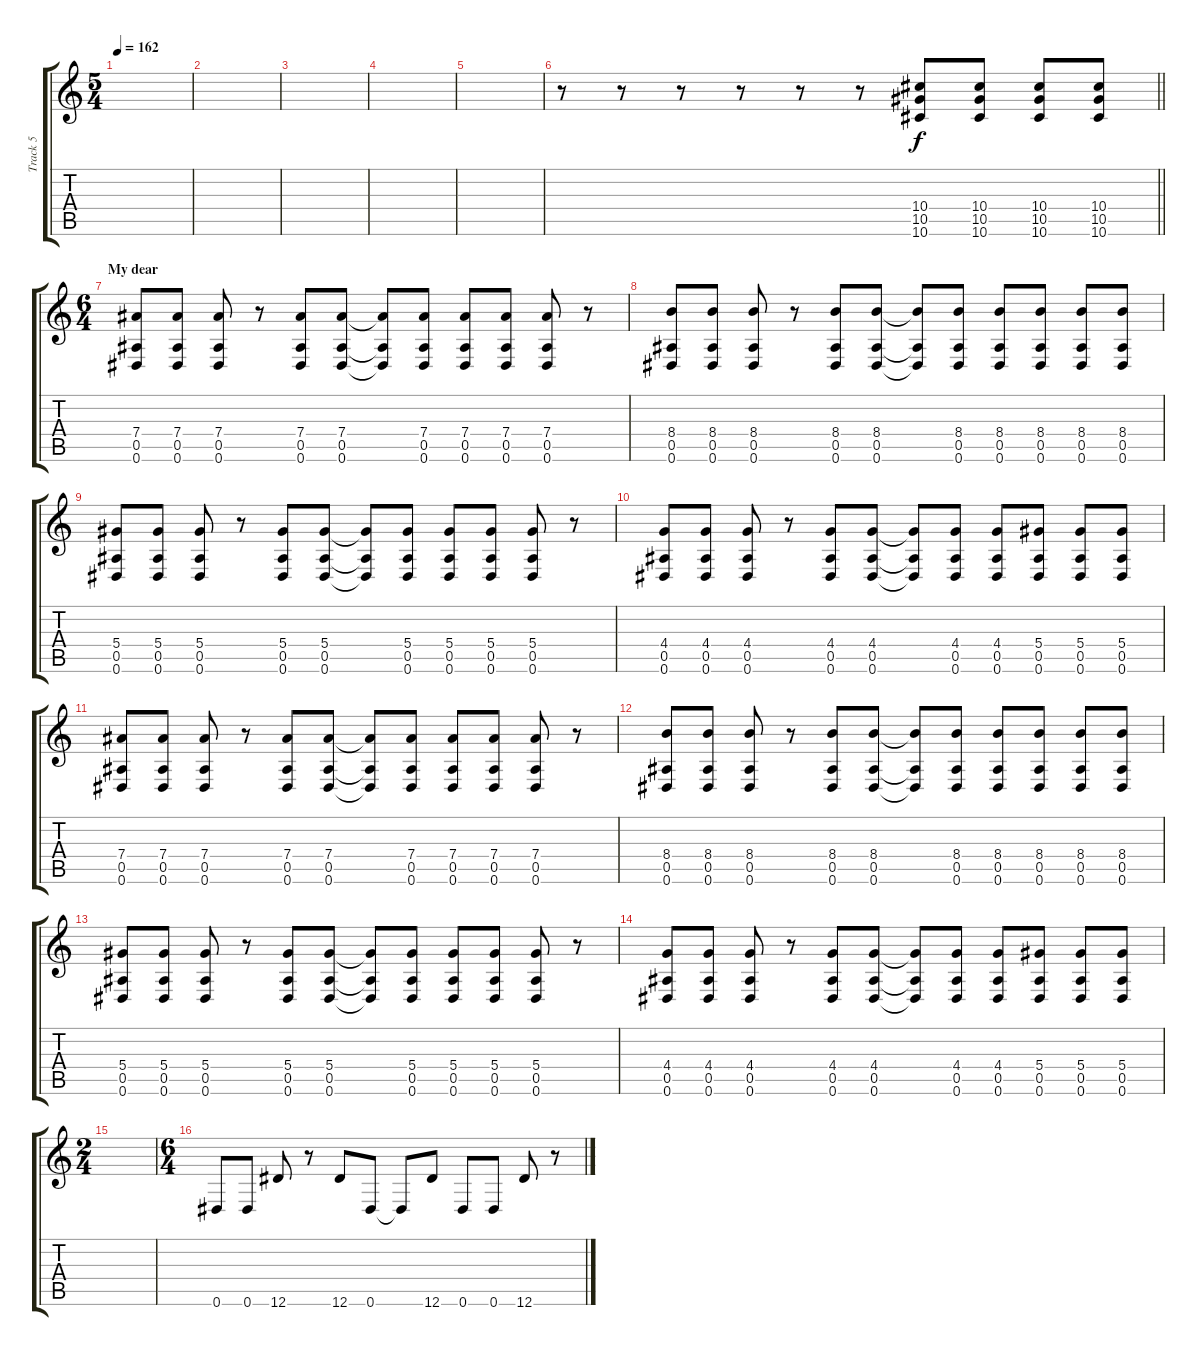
\track ("Track 5" "Track 5") {instrument distortionguitar}
\staff {score tabs}
\tuning (F4 C4 Ab3 Eb3 Bb2 Eb2) {hide}
\ts (5 4)
\tempo 162
\clef g2
\ks c
|
|
|
|
|
\barLineRight lightlight
r.8 r.8 r.8 r.8 r.8 r.8 (10.4 10.5 10.6).8 (10.4 10.5 10.6).8 (10.4 10.5 10.6).8 (10.4 10.5 10.6).8 |
\ts (6 4)
\section ("" "My dear")
(7.4 0.5 0.6).8 (7.4 0.5 0.6).8 (7.4 0.5 0.6).8 r.8 (7.4 0.5 0.6).8 (7.4 0.5 0.6).8 (7.4{t} 0.5{t} 0.6{t}).8 (7.4 0.5 0.6).8 (7.4 0.5 0.6).8 (7.4 0.5 0.6).8 (7.4 0.5 0.6).8 r.8 |
(8.4 0.5 0.6).8 (8.4 0.5 0.6).8 (8.4 0.5 0.6).8 r.8 (8.4 0.5 0.6).8 (8.4 0.5 0.6).8 (8.4{t} 0.5{t} 0.6{t}).8 (8.4 0.5 0.6).8 (8.4 0.5 0.6).8 (8.4 0.5 0.6).8 (8.4 0.5 0.6).8 (8.4 0.5 0.6).8 |
(5.4 0.5 0.6).8 (5.4 0.5 0.6).8 (5.4 0.5 0.6).8 r.8 (5.4 0.5 0.6).8 (5.4 0.5 0.6).8 (5.4{t} 0.5{t} 0.6{t}).8 (5.4 0.5 0.6).8 (5.4 0.5 0.6).8 (5.4 0.5 0.6).8 (5.4 0.5 0.6).8 r.8 |
(4.4 0.5 0.6).8 (4.4 0.5 0.6).8 (4.4 0.5 0.6).8 r.8 (4.4 0.5 0.6).8 (4.4 0.5 0.6).8 (4.4{t} 0.5{t} 0.6{t}).8 (4.4 0.5 0.6).8 (4.4 0.5 0.6).8 (5.4 0.5 0.6).8 (5.4 0.5 0.6).8 (5.4 0.5 0.6).8 |
(7.4 0.5 0.6).8 (7.4 0.5 0.6).8 (7.4 0.5 0.6).8 r.8 (7.4 0.5 0.6).8 (7.4 0.5 0.6).8 (7.4{t} 0.5{t} 0.6{t}).8 (7.4 0.5 0.6).8 (7.4 0.5 0.6).8 (7.4 0.5 0.6).8 (7.4 0.5 0.6).8 r.8 |
(8.4 0.5 0.6).8 (8.4 0.5 0.6).8 (8.4 0.5 0.6).8 r.8 (8.4 0.5 0.6).8 (8.4 0.5 0.6).8 (8.4{t} 0.5{t} 0.6{t}).8 (8.4 0.5 0.6).8 (8.4 0.5 0.6).8 (8.4 0.5 0.6).8 (8.4 0.5 0.6).8 (8.4 0.5 0.6).8 |
(5.4 0.5 0.6).8 (5.4 0.5 0.6).8 (5.4 0.5 0.6).8 r.8 (5.4 0.5 0.6).8 (5.4 0.5 0.6).8 (5.4{t} 0.5{t} 0.6{t}).8 (5.4 0.5 0.6).8 (5.4 0.5 0.6).8 (5.4 0.5 0.6).8 (5.4 0.5 0.6).8 r.8 |
(4.4 0.5 0.6).8 (4.4 0.5 0.6).8 (4.4 0.5 0.6).8 r.8 (4.4 0.5 0.6).8 (4.4 0.5 0.6).8 (4.4{t} 0.5{t} 0.6{t}).8 (4.4 0.5 0.6).8 (4.4 0.5 0.6).8 (5.4 0.5 0.6).8 (5.4 0.5 0.6).8 (5.4 0.5 0.6).8 |
\ts (2 4)
|
\ts (6 4)
0.6.8 0.6.8 12.6.8 r.8 12.6.8 0.6.8 0.6{t}.8 12.6.8 0.6.8 0.6.8 12.6.8 r.8
